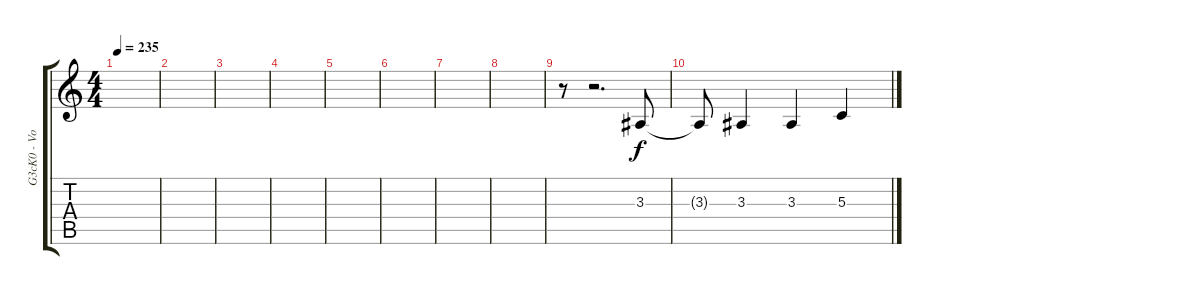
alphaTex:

\track ("G3cK0 - Voice" "G3cK0 - Vo") {instrument violin}
\staff {score tabs}
\tuning (E4 B3 G3 D3 A2 E2) {hide}
\ts (4 4)
\tempo 235
\clef g2
\ks c
|
|
|
|
|
|
|
|
r.8 r.2{d} 3.3.8 |
3.3{t}.8 3.3.4 3.3.4 5.3.4
